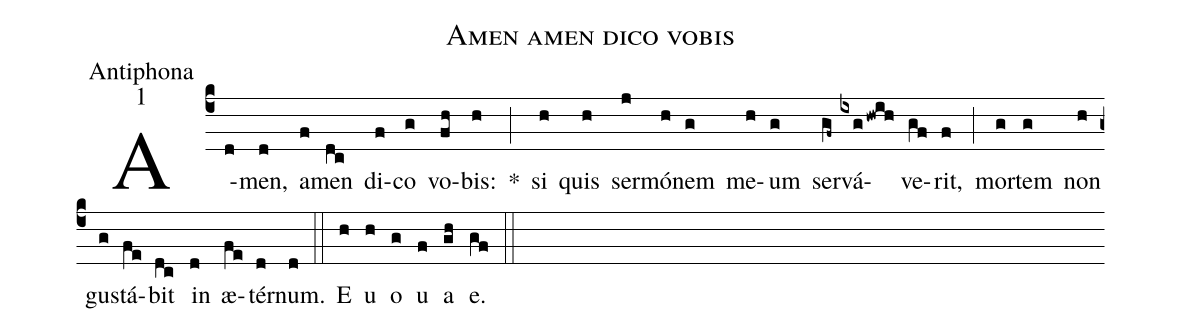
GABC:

name:Amen amen dico vobis;
office-part:Antiphona;
mode:1;
%%
(c4) A(d)men,(d) a(f)men(dc) di(f)co(g) vo(fh)bis:(h) *(;) si(h) quis(h) ser(j)mó(h)nem(g) me(h)um(g) ser(gf~)vá(ixghwih)ve(gf)rit,(f) (;) mor(g)tem(g) non(h) gus(g)tá(fe)bit(dc) in(d) æ(fe)tér(d)num.(d) (::) E(h) u(h) o(g) u(f) a(gh) e.(gf) (::)
